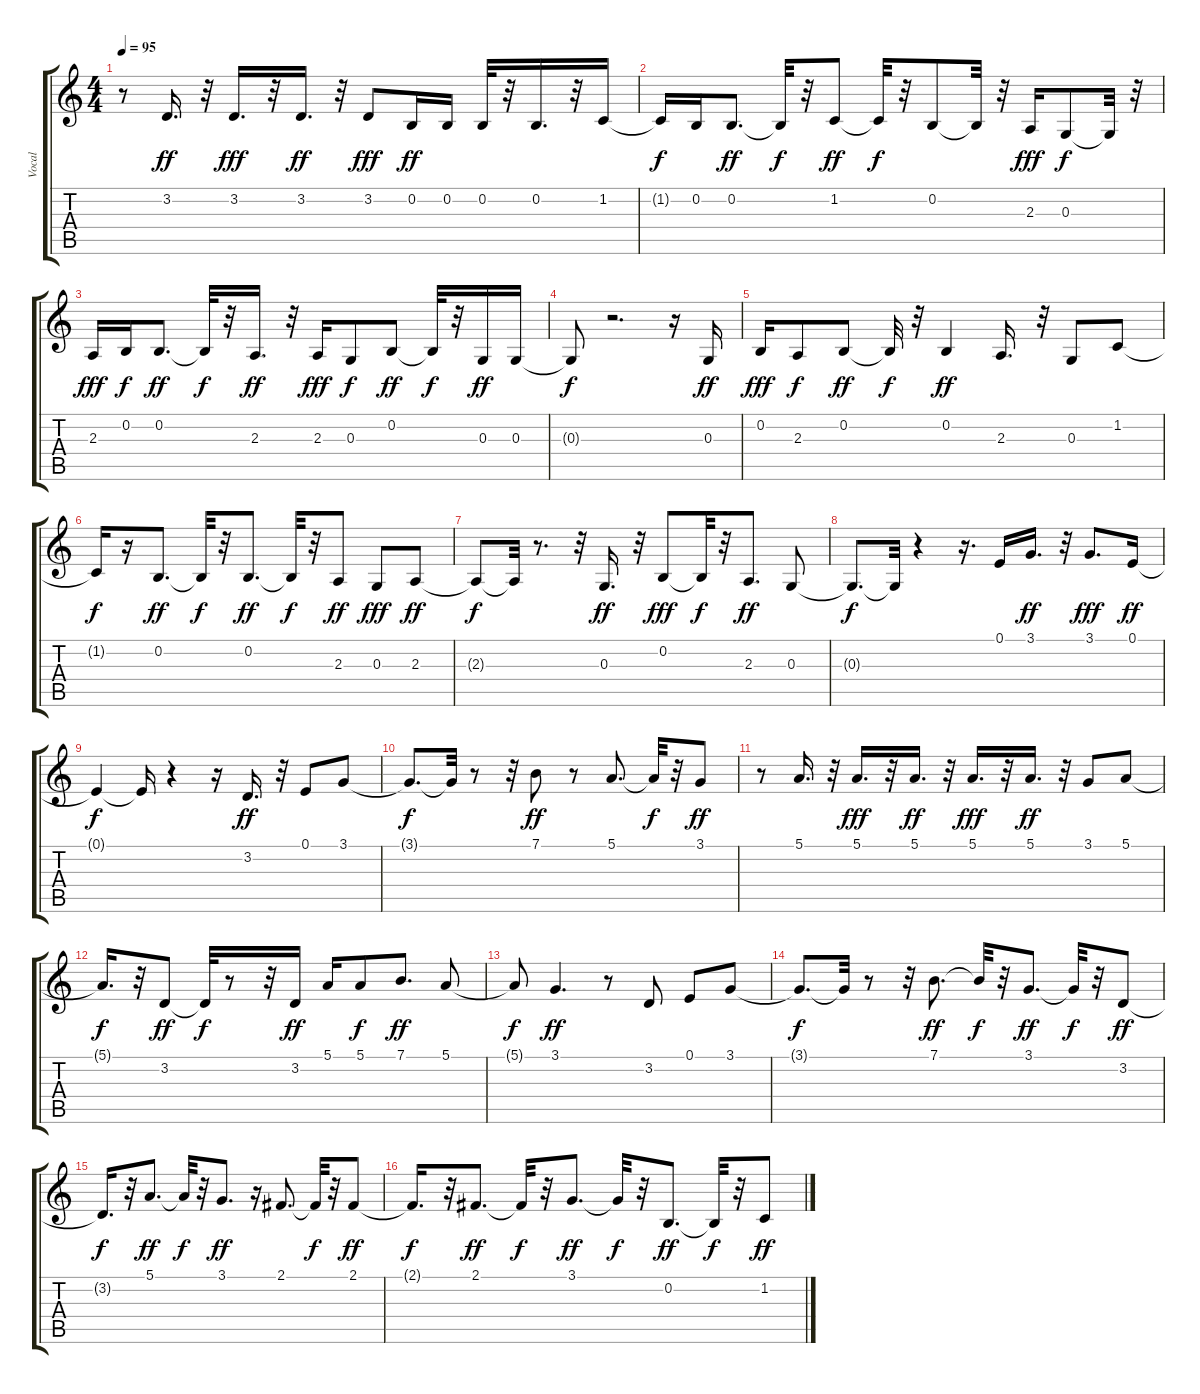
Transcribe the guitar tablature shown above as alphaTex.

\track ("Vocal" "Vocal") {instrument sopranosax}
\staff {score tabs}
\tuning (E4 B3 G3 D3 A2 E2) {hide}
\ts (4 4)
\tempo 95
\clef g2
\ks c
r.8{dy f} 3.2.16{d dy ff} r.32 3.2.16{d dy fff} r.32 3.2.16{d dy ff} r.32 3.2.8{dy fff} 0.2.16{dy ff} 0.2.16 0.2.32 r.32 0.2.16{d} r.32 1.2.16 |
1.2{t}.16{dy f} 0.2.16 0.2.8{d dy ff} 0.2{t}.32{dy f} r.32 1.2.8{dy ff} 1.2{t}.32{dy f} r.32 0.2.8 0.2{t}.32 r.32 2.3.16{dy fff} 0.3.8{dy f} 0.3{t}.32 r.32 |
2.3.16{dy fff} 0.2.16{dy f} 0.2.8{d dy ff} 0.2{t}.32{dy f} r.32 2.3.16{d dy ff} r.32 2.3.16{dy fff} 0.3.8{dy f} 0.2.8{dy ff} 0.2{t}.32{dy f} r.32 0.3.16{dy ff} 0.3.16 |
0.3{t}.8{dy f} r.2{d} r.16 0.3.16{dy ff} |
0.2.16{dy fff} 2.3.8{dy f} 0.2.8{dy ff} 0.2{t}.32{dy f} r.32 0.2.4{dy ff} 2.3.16{d} r.32 0.3.8 1.2.8 |
1.2{t}.16{dy f} r.16 0.2.8{d dy ff} 0.2{t}.32{dy f} r.32 0.2.8{d dy ff} 0.2{t}.32{dy f} r.32 2.3.8{dy ff} 0.3.8{dy fff} 2.3.8{dy ff} |
2.3{t}.8{dy f} 2.3{t}.32 r.8{d} r.32 0.3.16{d dy ff} r.32 0.2.8{dy fff} 0.2{t}.32{dy f} r.32 2.3.8{d dy ff} 0.3.8 |
0.3{t}.8{d dy f} 0.3{t}.32 r.4 r.16{d} 0.1.16 3.1.16{d dy ff} r.32 3.1.8{d dy fff} 0.1.16{dy ff} |
0.1{t}.4{dy f} 0.1{t}.16 r.4 r.16 3.2.16{d dy ff} r.32 0.1.8 3.1.8 |
3.1{t}.8{d dy f} 3.1{t}.32 r.8 r.32 7.1.8{dy ff} r.8 5.1.8{d} 5.1{t}.32{dy f} r.32 3.1.8{dy ff} |
r.8 5.1.16{d} r.32 5.1.16{d dy fff} r.32 5.1.16{d dy ff} r.32 5.1.16{d dy fff} r.32 5.1.16{d dy ff} r.32 3.1.8 5.1.8 |
5.1{t}.16{d dy f} r.32 3.2.8{dy ff} 3.2{t}.32{dy f} r.8 r.32 3.2.16{dy ff} 5.1.16 5.1.8{dy f} 7.1.8{d dy ff} 5.1.8 |
5.1{t}.8{dy f} 3.1.4{d dy ff} r.8 3.2.8 0.1.8 3.1.8 |
3.1{t}.8{d dy f} 3.1{t}.32 r.8 r.32 7.1.8{d dy ff} 7.1{t}.32{dy f} r.32 3.1.8{d dy ff} 3.1{t}.32{dy f} r.32 3.2.8{dy ff} |
3.2{t}.16{d dy f} r.32 5.1.8{d dy ff} 5.1{t}.32{dy f} r.32 3.1.8{d dy ff} r.16 2.1.8{d} 2.1{t}.32{dy f} r.32 2.1.8{dy ff} |
2.1{t}.16{d dy f} r.32 2.1.8{d dy ff} 2.1{t}.32{dy f} r.32 3.1.8{d dy ff} 3.1{t}.32{dy f} r.32 0.2.8{d dy ff} 0.2{t}.32{dy f} r.32 1.2.8{dy ff}
